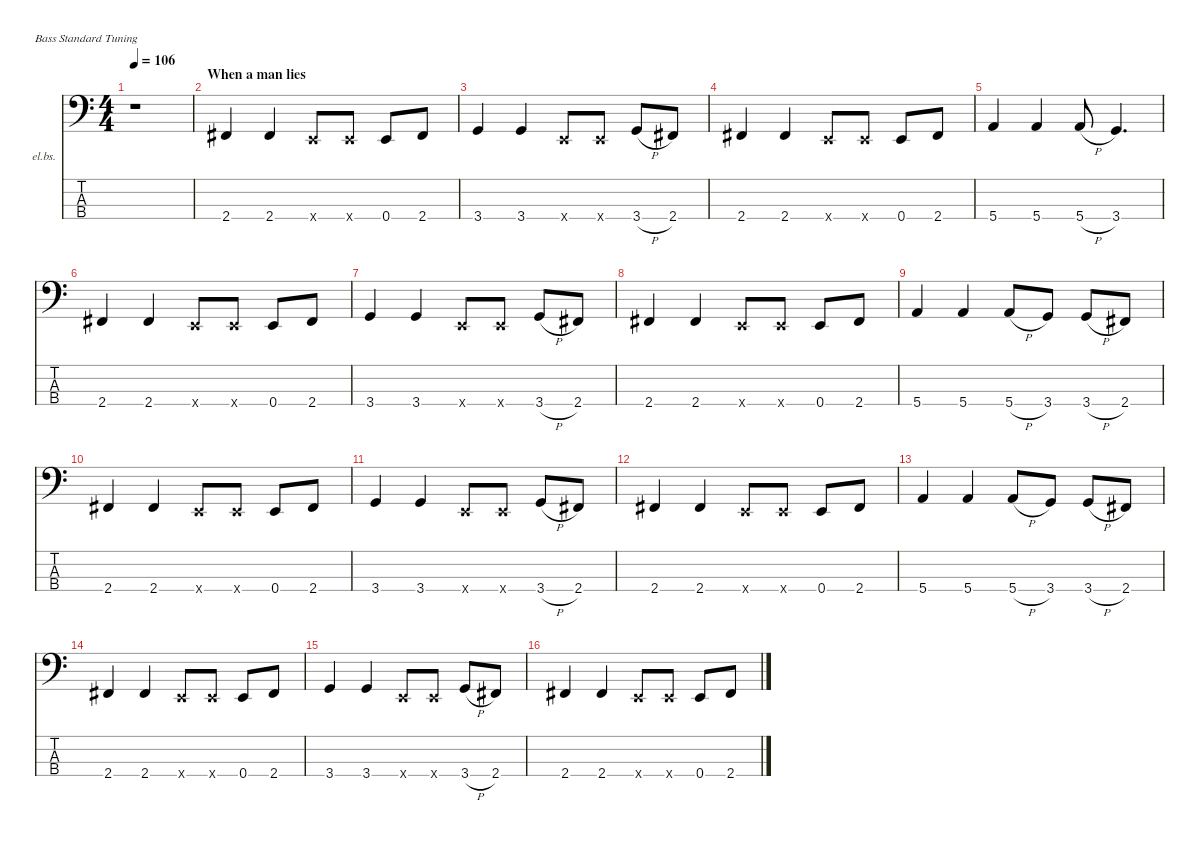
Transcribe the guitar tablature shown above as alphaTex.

\defaultSystemsLayout 4
\hideDynamics
\bracketExtendMode nobrackets
\firstSystemTrackNameOrientation horizontal
\otherSystemsTrackNameOrientation horizontal
\track ("Jason  Newsted" "el.bs.") {instrument electricbasspick}
\staff {score tabs}
\tuning (G2 D2 A1 E1)
\ts (4 4)
\tempo 106
\clef f4
\ks c
r.1{dy f} |
\section ("" "When a man lies")
2.4{acc #}.4 2.4{acc #}.4 0.4{x}.8 0.4{x}.8 0.4.8 2.4{acc #}.8 |
3.4.4 3.4.4 0.4{x}.8 0.4{x}.8 3.4{h}.8 2.4{acc #}.8 |
2.4{acc #}.4 2.4{acc #}.4 0.4{x}.8 0.4{x}.8 0.4.8 2.4{acc #}.8 |
5.4.4 5.4.4 5.4{h}.8 3.4.4{d} |
2.4{acc #}.4 2.4{acc #}.4 0.4{x}.8 0.4{x}.8 0.4.8 2.4{acc #}.8 |
3.4.4 3.4.4 0.4{x}.8 0.4{x}.8 3.4{h}.8 2.4{acc #}.8 |
2.4{acc #}.4 2.4{acc #}.4 0.4{x}.8 0.4{x}.8 0.4.8 2.4{acc #}.8 |
5.4.4 5.4.4 5.4{h}.8 3.4.8 3.4{h}.8 2.4{acc #}.8 |
2.4{acc #}.4 2.4{acc #}.4 0.4{x}.8 0.4{x}.8 0.4.8 2.4{acc #}.8 |
3.4.4 3.4.4 0.4{x}.8 0.4{x}.8 3.4{h}.8 2.4{acc #}.8 |
2.4{acc #}.4 2.4{acc #}.4 0.4{x}.8 0.4{x}.8 0.4.8 2.4{acc #}.8 |
5.4.4 5.4.4 5.4{h}.8 3.4.8 3.4{h}.8 2.4{acc #}.8 |
2.4{acc #}.4 2.4{acc #}.4 0.4{x}.8 0.4{x}.8 0.4.8 2.4{acc #}.8 |
3.4.4 3.4.4 0.4{x}.8 0.4{x}.8 3.4{h}.8 2.4{acc #}.8 |
2.4{acc #}.4 2.4{acc #}.4 0.4{x}.8 0.4{x}.8 0.4.8 2.4{acc #}.8
